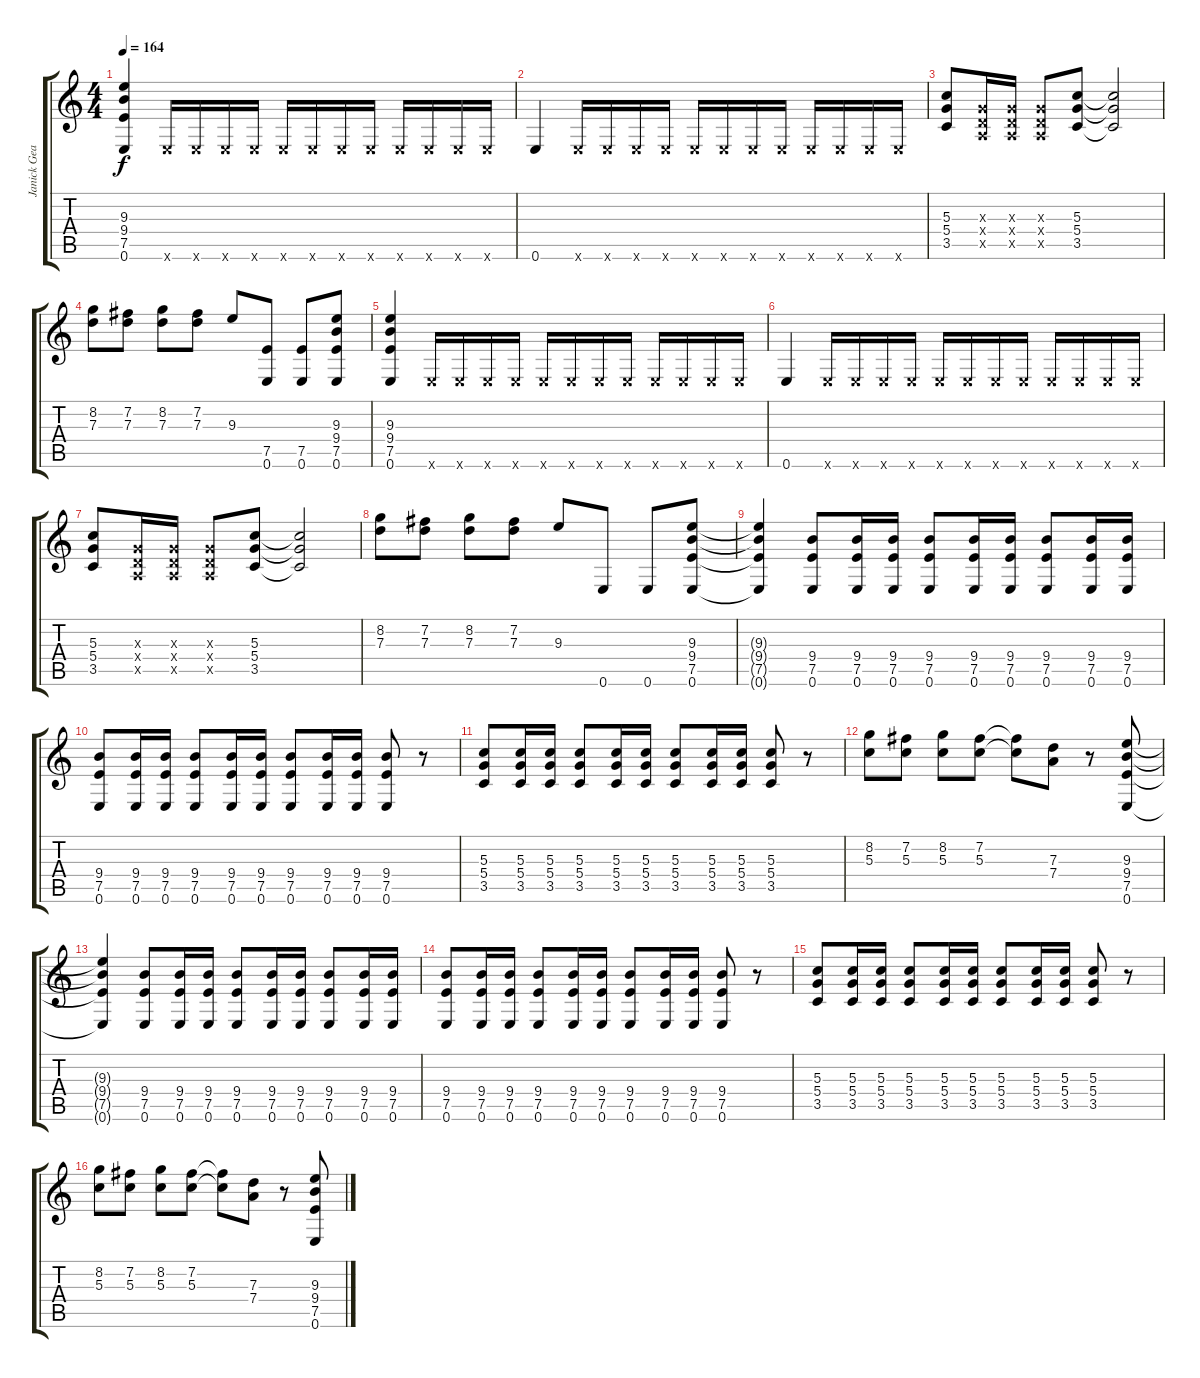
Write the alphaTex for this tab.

\track ("Janick Gears (Guitar 1)" "Janick Gea") {instrument distortionguitar}
\staff {score tabs}
\tuning (E4 B3 G3 D3 A2 E2) {hide}
\ts (4 4)
\tempo 164
\clef g2
\ks c
(9.3 9.4 7.5 0.6).4{dy f} 0.6{x}.16 0.6{x}.16 0.6{x}.16 0.6{x}.16 0.6{x}.16 0.6{x}.16 0.6{x}.16 0.6{x}.16 0.6{x}.16 0.6{x}.16 0.6{x}.16 0.6{x}.16 |
0.6.4 0.6{x}.16 0.6{x}.16 0.6{x}.16 0.6{x}.16 0.6{x}.16 0.6{x}.16 0.6{x}.16 0.6{x}.16 0.6{x}.16 0.6{x}.16 0.6{x}.16 0.6{x}.16 |
(5.3 5.4 3.5).8 (0.3{x} 0.4{x} 0.5{x}).16 (0.3{x} 0.4{x} 0.5{x}).16 (0.3{x} 0.4{x} 0.5{x}).8 (5.3 5.4 3.5).8 (5.3{t} 5.4{t} 3.5{t}).2 |
(8.2 7.3).8 (7.2 7.3).8 (8.2 7.3).8 (7.2 7.3).8 9.3.8 (7.5 0.6).8 (7.5 0.6).8 (9.3 9.4 7.5 0.6).8 |
(9.3 9.4 7.5 0.6).4 0.6{x}.16 0.6{x}.16 0.6{x}.16 0.6{x}.16 0.6{x}.16 0.6{x}.16 0.6{x}.16 0.6{x}.16 0.6{x}.16 0.6{x}.16 0.6{x}.16 0.6{x}.16 |
0.6.4 0.6{x}.16 0.6{x}.16 0.6{x}.16 0.6{x}.16 0.6{x}.16 0.6{x}.16 0.6{x}.16 0.6{x}.16 0.6{x}.16 0.6{x}.16 0.6{x}.16 0.6{x}.16 |
(5.3 5.4 3.5).8 (0.3{x} 0.4{x} 0.5{x}).16 (0.3{x} 0.4{x} 0.5{x}).16 (0.3{x} 0.4{x} 0.5{x}).8 (5.3 5.4 3.5).8 (5.3{t} 5.4{t} 3.5{t}).2 |
(8.2 7.3).8 (7.2 7.3).8 (8.2 7.3).8 (7.2 7.3).8 9.3.8 0.6.8 0.6.8 (9.3 9.4 7.5 0.6).8 |
(9.3{t} 9.4{t} 7.5{t} 0.6{t}).4 (9.4 7.5 0.6).8 (9.4 7.5 0.6).16 (9.4 7.5 0.6).16 (9.4 7.5 0.6).8 (9.4 7.5 0.6).16 (9.4 7.5 0.6).16 (9.4 7.5 0.6).8 (9.4 7.5 0.6).16 (9.4 7.5 0.6).16 |
(9.4 7.5 0.6).8 (9.4 7.5 0.6).16 (9.4 7.5 0.6).16 (9.4 7.5 0.6).8 (9.4 7.5 0.6).16 (9.4 7.5 0.6).16 (9.4 7.5 0.6).8 (9.4 7.5 0.6).16 (9.4 7.5 0.6).16 (9.4 7.5 0.6).8 r.8 |
(5.3 5.4 3.5).8 (5.3 5.4 3.5).16 (5.3 5.4 3.5).16 (5.3 5.4 3.5).8 (5.3 5.4 3.5).16 (5.3 5.4 3.5).16 (5.3 5.4 3.5).8 (5.3 5.4 3.5).16 (5.3 5.4 3.5).16 (5.3 5.4 3.5).8 r.8 |
(8.2 5.3).8 (7.2 5.3).8 (8.2 5.3).8 (7.2 5.3).8 (7.2{t} 5.3{t}).8 (7.3 7.4).8 r.8 (9.3 9.4 7.5 0.6).8 |
(9.3{t} 9.4{t} 7.5{t} 0.6{t}).4 (9.4 7.5 0.6).8 (9.4 7.5 0.6).16 (9.4 7.5 0.6).16 (9.4 7.5 0.6).8 (9.4 7.5 0.6).16 (9.4 7.5 0.6).16 (9.4 7.5 0.6).8 (9.4 7.5 0.6).16 (9.4 7.5 0.6).16 |
(9.4 7.5 0.6).8 (9.4 7.5 0.6).16 (9.4 7.5 0.6).16 (9.4 7.5 0.6).8 (9.4 7.5 0.6).16 (9.4 7.5 0.6).16 (9.4 7.5 0.6).8 (9.4 7.5 0.6).16 (9.4 7.5 0.6).16 (9.4 7.5 0.6).8 r.8 |
(5.3 5.4 3.5).8 (5.3 5.4 3.5).16 (5.3 5.4 3.5).16 (5.3 5.4 3.5).8 (5.3 5.4 3.5).16 (5.3 5.4 3.5).16 (5.3 5.4 3.5).8 (5.3 5.4 3.5).16 (5.3 5.4 3.5).16 (5.3 5.4 3.5).8 r.8 |
(8.2 5.3).8 (7.2 5.3).8 (8.2 5.3).8 (7.2 5.3).8 (7.2{t} 5.3{t}).8 (7.3 7.4).8 r.8 (9.3 9.4 7.5 0.6).8
